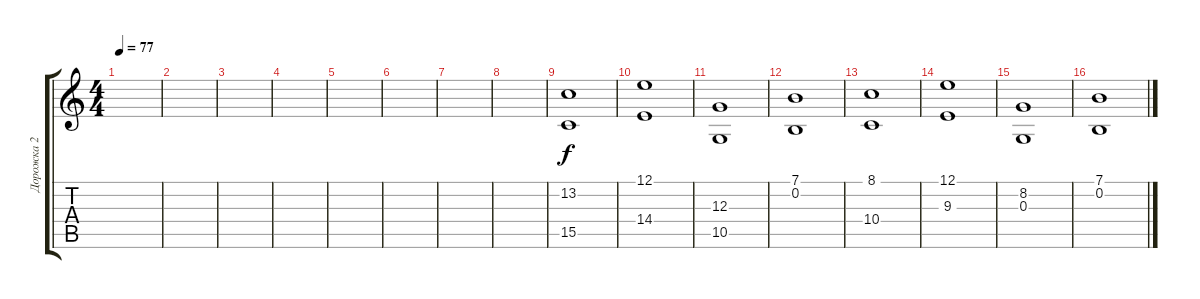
\track ("Дорожка 2" "Дорожка 2") {instrument stringensemble1}
\staff {score tabs}
\tuning (E4 B3 G3 D3 A2 E2) {hide}
\ts (4 4)
\tempo 77
\clef g2
\ks c
|
|
|
|
|
|
|
|
(13.2 15.5).1 |
(12.1 14.4).1 |
(12.3 10.5).1 |
(7.1 0.2).1 |
(8.1 10.4).1 |
(12.1 9.3).1 |
(8.2 0.3).1 |
(7.1 0.2).1
